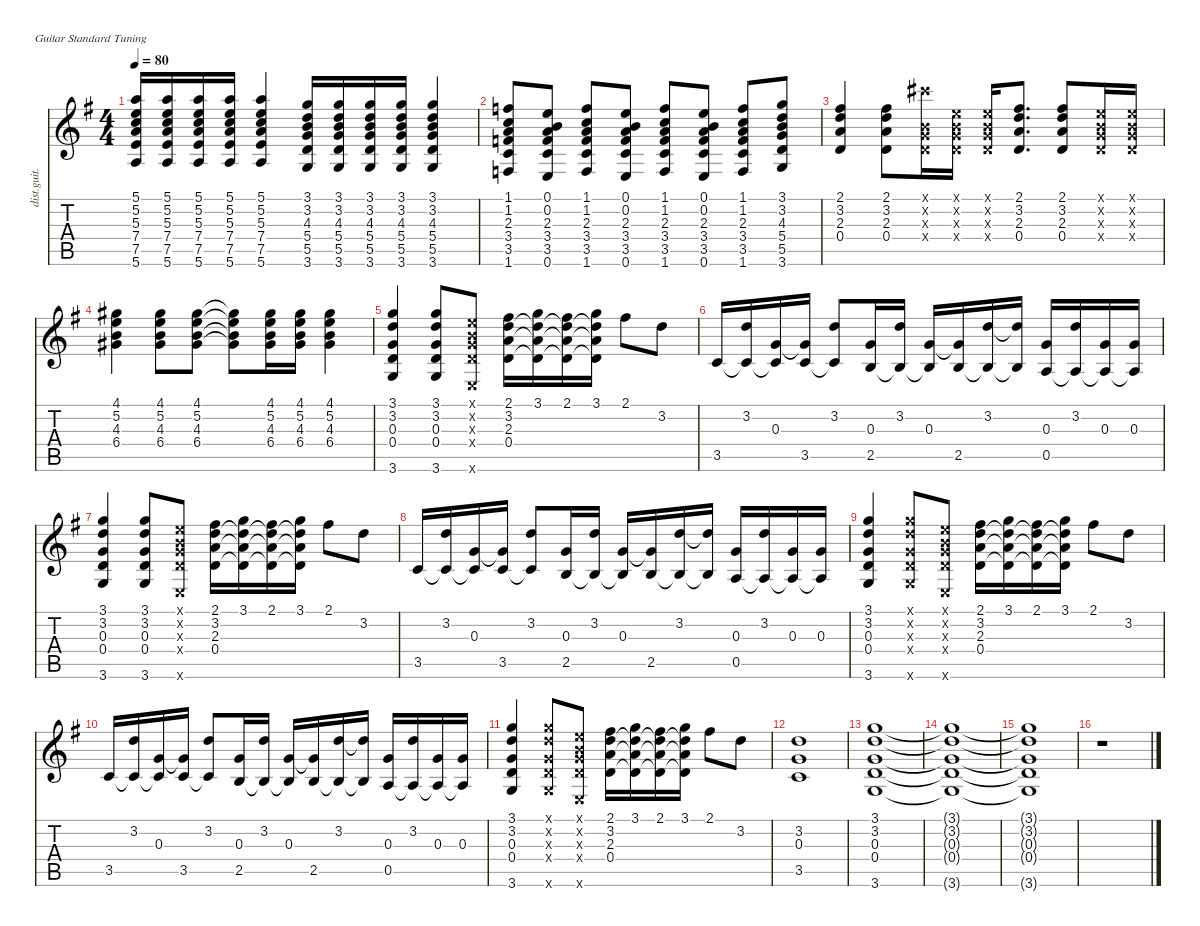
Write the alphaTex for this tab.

\defaultSystemsLayout 4
\hideDynamics
\bracketExtendMode nobrackets
\otherSystemsTrackNameOrientation horizontal
\track ("Electric Guitar 3 (Mick Ronson)" "dist.guit.") {mute instrument distortionguitar}
\staff {score tabs}
\tuning (E4 B3 G3 D3 A2 E2)
\ts (4 4)
\tempo 80
\clef g2
\ks g
(5.1{acc forcenatural} 5.2{acc forcenatural} 5.3{acc forcenatural} 7.4{acc forcenatural} 7.5{acc forcenatural} 5.6{acc forcenatural}).16{dy f beam Up} (5.1{acc forcenatural} 5.2{acc forcenatural} 5.3{acc forcenatural} 7.4{acc forcenatural} 7.5{acc forcenatural} 5.6{acc forcenatural}).16{beam Up} (5.1{acc forcenatural} 5.2{acc forcenatural} 5.3{acc forcenatural} 7.4{acc forcenatural} 7.5{acc forcenatural} 5.6{acc forcenatural}).16{beam Up} (5.1{acc forcenatural} 5.2{acc forcenatural} 5.3{acc forcenatural} 7.4{acc forcenatural} 7.5{acc forcenatural} 5.6{acc forcenatural}).16{beam Up} (5.1{acc forcenatural} 5.2{acc forcenatural} 5.3{acc forcenatural} 7.4{acc forcenatural} 7.5{acc forcenatural} 5.6{acc forcenatural}).4{beam Up} (3.1{acc forcenatural} 3.2{acc forcenatural} 4.3{acc forcenatural} 5.4{acc forcenatural} 5.5{acc forcenatural} 3.6{acc forcenatural}).16{beam Up} (3.1{acc forcenatural} 3.2{acc forcenatural} 4.3{acc forcenatural} 5.4{acc forcenatural} 5.5{acc forcenatural} 3.6{acc forcenatural}).16{beam Up} (3.1{acc forcenatural} 3.2{acc forcenatural} 4.3{acc forcenatural} 5.4{acc forcenatural} 5.5{acc forcenatural} 3.6{acc forcenatural}).16{beam Up} (3.1{acc forcenatural} 3.2{acc forcenatural} 4.3{acc forcenatural} 5.4{acc forcenatural} 5.5{acc forcenatural} 3.6{acc forcenatural}).16{beam Up} (3.1{acc forcenatural} 3.2{acc forcenatural} 4.3{acc forcenatural} 5.4{acc forcenatural} 5.5{acc forcenatural} 3.6{acc forcenatural}).4{beam Up} |
(1.1{acc forcenatural} 1.2{acc forcenatural} 2.3{acc forcenatural} 3.4{acc forcenatural} 3.5{acc forcenatural} 1.6{acc forcenatural}).8{beam Up} (0.1{acc forcenatural} 0.2{acc forcenatural} 2.3{acc forcenatural} 3.4{acc forcenatural} 3.5{acc forcenatural} 0.6{acc forcenatural}).8{beam Up} (1.1{acc forcenatural} 1.2{acc forcenatural} 2.3{acc forcenatural} 3.4{acc forcenatural} 3.5{acc forcenatural} 1.6{acc forcenatural}).8{beam Up} (0.1{acc forcenatural} 0.2{acc forcenatural} 2.3{acc forcenatural} 3.4{acc forcenatural} 3.5{acc forcenatural} 0.6{acc forcenatural}).8{beam Up} (1.1{acc forcenatural} 1.2{acc forcenatural} 2.3{acc forcenatural} 3.4{acc forcenatural} 3.5{acc forcenatural} 1.6{acc forcenatural}).8{beam Up} (0.1{acc forcenatural} 0.2{acc forcenatural} 2.3{acc forcenatural} 3.4{acc forcenatural} 3.5{acc forcenatural} 0.6{acc forcenatural}).8{beam Up} (1.1{acc forcenatural} 1.2{acc forcenatural} 2.3{acc forcenatural} 3.4{acc forcenatural} 3.5{acc forcenatural} 1.6{acc forcenatural}).8{beam Up} (3.1{acc forcenatural} 3.2{acc forcenatural} 4.3{acc forcenatural} 5.4{acc forcenatural} 5.5{acc forcenatural} 3.6{acc forcenatural}).8{beam Up} |
(2.1{acc #} 3.2{acc forcenatural} 2.3{acc forcenatural} 0.4{acc forcenatural}).4{beam Up} (2.1{acc #} 3.2{acc forcenatural} 2.3{acc forcenatural} 0.4{acc forcenatural}).8{beam Down} (9.1{x acc #} 0.2{x acc forcenatural} 0.3{x acc forcenatural} 0.4{x acc forcenatural}).16{beam Down} (0.1{x acc forcenatural} 0.2{x acc forcenatural} 0.3{x acc forcenatural} 0.4{x acc forcenatural}).16{beam Down} (0.1{x acc forcenatural} 0.2{x acc forcenatural} 0.3{x acc forcenatural} 0.4{x acc forcenatural}).16{beam Up} (2.1{acc #} 3.2{acc forcenatural} 2.3{acc forcenatural} 0.4{acc forcenatural}).8{d beam Up} (2.1{acc #} 3.2{acc forcenatural} 2.3{acc forcenatural} 0.4{acc forcenatural}).8{beam Up} (0.1{x acc forcenatural} 0.2{x acc forcenatural} 0.3{x acc forcenatural} 0.4{x acc forcenatural}).16{beam Up} (0.1{x acc forcenatural} 0.2{x acc forcenatural} 0.3{x acc forcenatural} 0.4{x acc forcenatural}).16{beam Up} |
(4.1{acc #} 5.2{acc forcenatural} 4.3{acc forcenatural} 6.4{acc #}).4{beam Down} (4.1{acc #} 5.2{acc forcenatural} 4.3{acc forcenatural} 6.4{acc #}).8{beam Down} (4.1{acc #} 5.2{acc forcenatural} 4.3{acc forcenatural} 6.4{acc #}).8{beam Down} (4.1{t acc #} 5.2{t acc forcenatural} 4.3{t acc forcenatural} 6.4{t acc #}).8{beam Down} (4.1{acc #} 5.2{acc forcenatural} 4.3{acc forcenatural} 6.4{acc #}).16{beam Down} (4.1{acc #} 5.2{acc forcenatural} 4.3{acc forcenatural} 6.4{acc #}).16{beam Down} (4.1{acc #} 5.2{acc forcenatural} 4.3{acc forcenatural} 6.4{acc #}).4{beam Down} |
(3.1{acc forcenatural} 3.2{acc forcenatural} 0.3{acc forcenatural} 0.4{acc forcenatural} 3.6{acc forcenatural}).4{beam Up} (3.1{acc forcenatural} 3.2{acc forcenatural} 0.3{acc forcenatural} 0.4{acc forcenatural} 3.6{acc forcenatural}).8{beam Up} (0.1{x acc forcenatural} 0.2{x acc forcenatural} 0.3{x acc forcenatural} 0.4{x acc forcenatural} 0.6{x acc forcenatural}).8{beam Up} (2.1{acc #} 3.2{acc forcenatural} 2.3{acc forcenatural} 0.4{acc forcenatural}).16{beam Down} (3.1{acc forcenatural} 3.2{t acc forcenatural} 2.3{t acc forcenatural} 0.4{t acc forcenatural}).16{beam Down} (2.1{acc #} 3.2{t acc forcenatural} 2.3{t acc forcenatural} 0.4{t acc forcenatural}).16{beam Down} (3.1{acc forcenatural} 3.2{t acc forcenatural} 2.3{t acc forcenatural} 0.4{t acc forcenatural}).16{beam Down} 2.1{acc #}.8{beam Down} 3.2{acc forcenatural}.8{beam Down} |
3.5{acc forcenatural}.16{beam Up} (3.2{acc forcenatural} 3.5{t acc forcenatural}).16{beam Up} (0.3{acc forcenatural} 3.5{t acc forcenatural}).16{beam Up} (0.3{t acc forcenatural} 3.5{acc forcenatural}).16{beam Up} (3.2{acc forcenatural} 3.5{t acc forcenatural}).8{beam Up} (0.3{acc forcenatural} 2.5{acc forcenatural}).16{beam Up} (3.2{acc forcenatural} 2.5{t acc forcenatural}).16{beam Up} (0.3{acc forcenatural} 2.5{t acc forcenatural}).16{beam Up} (0.3{t acc forcenatural} 2.5{acc forcenatural}).16{beam Up} (3.2{acc forcenatural} 2.5{t acc forcenatural}).16{beam Up} (3.2{t acc forcenatural} 2.5{t acc forcenatural}).16{beam Up} (0.3{acc forcenatural} 0.5{acc forcenatural}).16{beam Up} (3.2{acc forcenatural} 0.5{t acc forcenatural}).16{beam Up} (0.3{acc forcenatural} 0.5{t acc forcenatural}).16{beam Up} (0.3{acc forcenatural} 0.5{t acc forcenatural}).16{beam Up} |
(3.1{acc forcenatural} 3.2{acc forcenatural} 0.3{acc forcenatural} 0.4{acc forcenatural} 3.6{acc forcenatural}).4{beam Up} (3.1{acc forcenatural} 3.2{acc forcenatural} 0.3{acc forcenatural} 0.4{acc forcenatural} 3.6{acc forcenatural}).8{beam Up} (0.1{x acc forcenatural} 0.2{x acc forcenatural} 0.3{x acc forcenatural} 0.4{x acc forcenatural} 0.6{x acc forcenatural}).8{beam Up} (2.1{acc #} 3.2{acc forcenatural} 2.3{acc forcenatural} 0.4{acc forcenatural}).16{beam Down} (3.1{acc forcenatural} 3.2{t acc forcenatural} 2.3{t acc forcenatural} 0.4{t acc forcenatural}).16{beam Down} (2.1{acc #} 3.2{t acc forcenatural} 2.3{t acc forcenatural} 0.4{t acc forcenatural}).16{beam Down} (3.1{acc forcenatural} 3.2{t acc forcenatural} 2.3{t acc forcenatural} 0.4{t acc forcenatural}).16{beam Down} 2.1{acc #}.8{beam Down} 3.2{acc forcenatural}.8{beam Down} |
3.5{acc forcenatural}.16{beam Up} (3.2{acc forcenatural} 3.5{t acc forcenatural}).16{beam Up} (0.3{acc forcenatural} 3.5{t acc forcenatural}).16{beam Up} (0.3{t acc forcenatural} 3.5{acc forcenatural}).16{beam Up} (3.2{acc forcenatural} 3.5{t acc forcenatural}).8{beam Up} (0.3{acc forcenatural} 2.5{acc forcenatural}).16{beam Up} (3.2{acc forcenatural} 2.5{t acc forcenatural}).16{beam Up} (0.3{acc forcenatural} 2.5{t acc forcenatural}).16{beam Up} (0.3{t acc forcenatural} 2.5{acc forcenatural}).16{beam Up} (3.2{acc forcenatural} 2.5{t acc forcenatural}).16{beam Up} (3.2{t acc forcenatural} 2.5{t acc forcenatural}).16{beam Up} (0.3{acc forcenatural} 0.5{acc forcenatural}).16{beam Up} (3.2{acc forcenatural} 0.5{t acc forcenatural}).16{beam Up} (0.3{acc forcenatural} 0.5{t acc forcenatural}).16{beam Up} (0.3{acc forcenatural} 0.5{t acc forcenatural}).16{beam Up} |
(3.1{acc forcenatural} 3.2{acc forcenatural} 0.3{acc forcenatural} 0.4{acc forcenatural} 3.6{acc forcenatural}).4{beam Up} (3.1{x acc forcenatural} 3.2{x acc forcenatural} 0.3{x acc forcenatural} 0.4{x acc forcenatural} 3.6{x acc forcenatural}).8{beam Up} (0.1{x acc forcenatural} 0.2{x acc forcenatural} 0.3{x acc forcenatural} 0.4{x acc forcenatural} 0.6{x acc forcenatural}).8{beam Up} (2.1{acc #} 3.2{acc forcenatural} 2.3{acc forcenatural} 0.4{acc forcenatural}).16{beam Down} (3.1{acc forcenatural} 3.2{t acc forcenatural} 2.3{t acc forcenatural} 0.4{t acc forcenatural}).16{beam Down} (2.1{acc #} 3.2{t acc forcenatural} 2.3{t acc forcenatural} 0.4{t acc forcenatural}).16{beam Down} (3.1{acc forcenatural} 3.2{t acc forcenatural} 2.3{t acc forcenatural} 0.4{t acc forcenatural}).16{beam Down} 2.1{acc #}.8{beam Down} 3.2{acc forcenatural}.8{beam Down} |
3.5{acc forcenatural}.16{beam Up} (3.2{acc forcenatural} 3.5{t acc forcenatural}).16{beam Up} (0.3{acc forcenatural} 3.5{t acc forcenatural}).16{beam Up} (0.3{t acc forcenatural} 3.5{acc forcenatural}).16{beam Up} (3.2{acc forcenatural} 3.5{t acc forcenatural}).8{beam Up} (0.3{acc forcenatural} 2.5{acc forcenatural}).16{beam Up} (3.2{acc forcenatural} 2.5{t acc forcenatural}).16{beam Up} (0.3{acc forcenatural} 2.5{t acc forcenatural}).16{beam Up} (0.3{t acc forcenatural} 2.5{acc forcenatural}).16{beam Up} (3.2{acc forcenatural} 2.5{t acc forcenatural}).16{beam Up} (3.2{t acc forcenatural} 2.5{t acc forcenatural}).16{beam Up} (0.3{acc forcenatural} 0.5{acc forcenatural}).16{beam Up} (3.2{acc forcenatural} 0.5{t acc forcenatural}).16{beam Up} (0.3{acc forcenatural} 0.5{t acc forcenatural}).16{beam Up} (0.3{acc forcenatural} 0.5{t acc forcenatural}).16{beam Up} |
(3.1{acc forcenatural} 3.2{acc forcenatural} 0.3{acc forcenatural} 0.4{acc forcenatural} 3.6{acc forcenatural}).4{beam Up} (3.1{x acc forcenatural} 3.2{x acc forcenatural} 0.3{x acc forcenatural} 0.4{x acc forcenatural} 3.6{x acc forcenatural}).8{beam Up} (0.1{x acc forcenatural} 0.2{x acc forcenatural} 0.3{x acc forcenatural} 0.4{x acc forcenatural} 0.6{x acc forcenatural}).8{beam Up} (2.1{acc #} 3.2{acc forcenatural} 2.3{acc forcenatural} 0.4{acc forcenatural}).16{beam Down} (3.1{acc forcenatural} 3.2{t acc forcenatural} 2.3{t acc forcenatural} 0.4{t acc forcenatural}).16{beam Down} (2.1{acc #} 3.2{t acc forcenatural} 2.3{t acc forcenatural} 0.4{t acc forcenatural}).16{beam Down} (3.1{acc forcenatural} 3.2{t acc forcenatural} 2.3{t acc forcenatural} 0.4{t acc forcenatural}).16{beam Down} 2.1{acc #}.8{beam Down} 3.2{acc forcenatural}.8{beam Down} |
(3.2{acc forcenatural} 0.3{acc forcenatural} 3.5{acc forcenatural}).1{beam Up} |
(3.1{acc forcenatural} 3.2{acc forcenatural} 0.3{acc forcenatural} 0.4{acc forcenatural} 3.6{acc forcenatural}).1{beam Up} |
(3.1{t acc forcenatural} 3.2{t acc forcenatural} 0.3{t acc forcenatural} 0.4{t acc forcenatural} 3.6{t acc forcenatural}).1{beam Up} |
(3.1{t acc forcenatural} 3.2{t acc forcenatural} 0.3{t acc forcenatural} 0.4{t acc forcenatural} 3.6{t acc forcenatural}).1{beam Up} |
r.1{beam Down}
